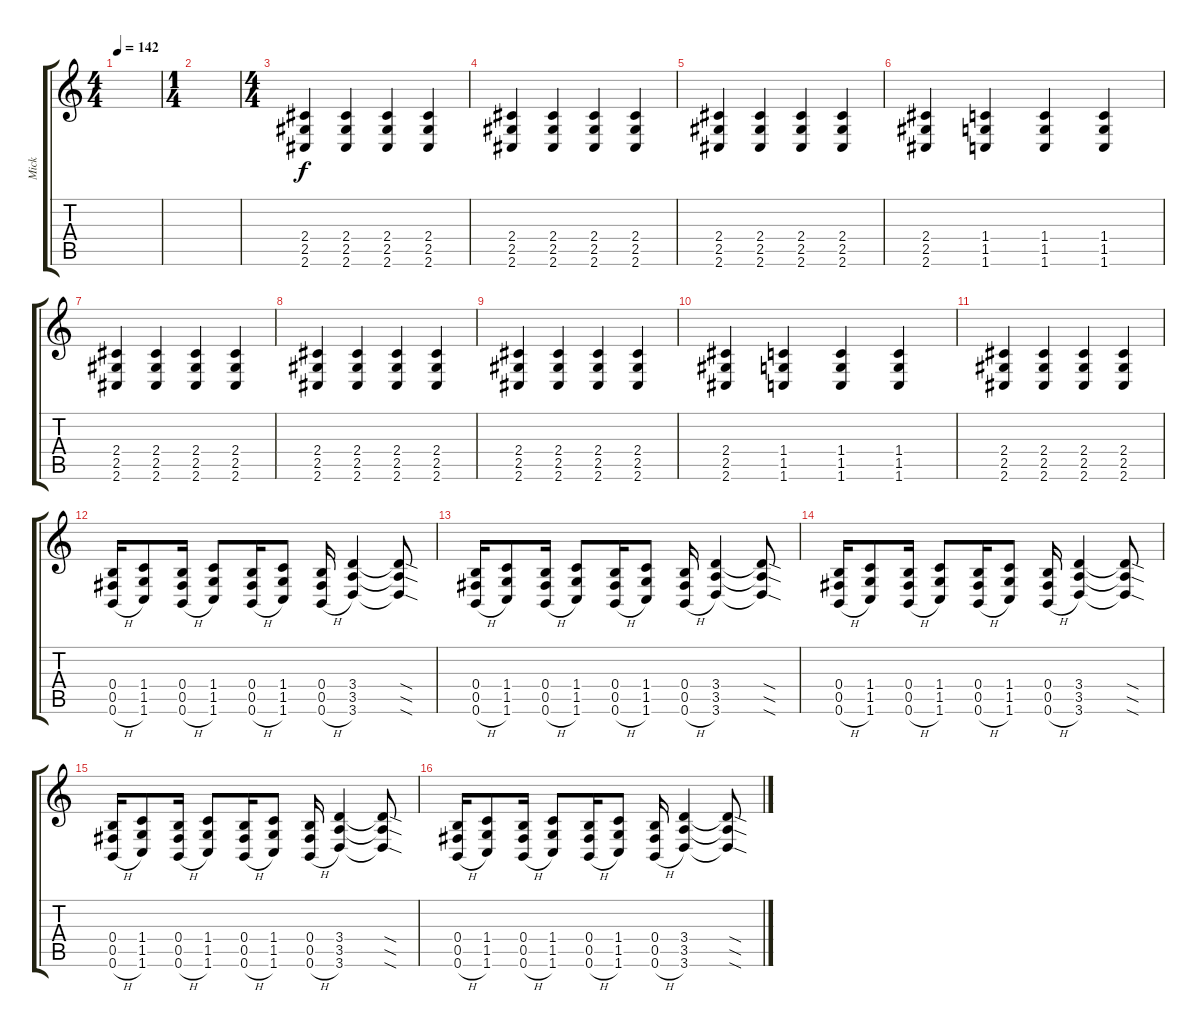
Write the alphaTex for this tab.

\track ("Mick" "Mick") {instrument distortionguitar}
\staff {score tabs}
\tuning (B3 Ab3 E3 B2 Gb2 B1) {hide}
\ts (4 4)
\tempo 142
\clef g2
\ks c
|
\ts (1 4)
|
\ts (4 4)
(2.4 2.5 2.6).4 (2.4 2.5 2.6).4 (2.4 2.5 2.6).4 (2.4 2.5 2.6).4 |
(2.4 2.5 2.6).4 (2.4 2.5 2.6).4 (2.4 2.5 2.6).4 (2.4 2.5 2.6).4 |
(2.4 2.5 2.6).4 (2.4 2.5 2.6).4 (2.4 2.5 2.6).4 (2.4 2.5 2.6).4 |
(2.4 2.5 2.6).4 (1.4 1.5 1.6).4 (1.4 1.5 1.6).4 (1.4 1.5 1.6).4 |
(2.4 2.5 2.6).4 (2.4 2.5 2.6).4 (2.4 2.5 2.6).4 (2.4 2.5 2.6).4 |
(2.4 2.5 2.6).4 (2.4 2.5 2.6).4 (2.4 2.5 2.6).4 (2.4 2.5 2.6).4 |
(2.4 2.5 2.6).4 (2.4 2.5 2.6).4 (2.4 2.5 2.6).4 (2.4 2.5 2.6).4 |
(2.4 2.5 2.6).4 (1.4 1.5 1.6).4 (1.4 1.5 1.6).4 (1.4 1.5 1.6).4 |
(2.4 2.5 2.6).4 (2.4 2.5 2.6).4 (2.4 2.5 2.6).4 (2.4 2.5 2.6).4 |
(0.4 0.5 0.6{h}).16 (1.4 1.5 1.6).8 (0.4 0.5 0.6{h}).16 (1.4 1.5 1.6).8 (0.4 0.5 0.6{h}).16 (1.4 1.5 1.6).8 (0.4 0.5 0.6{h}).16 (3.4 3.5 3.6).4 (3.4{sod t} 3.5{sod t} 3.6{sod t}).8 |
(0.4 0.5 0.6{h}).16 (1.4 1.5 1.6).8 (0.4 0.5 0.6{h}).16 (1.4 1.5 1.6).8 (0.4 0.5 0.6{h}).16 (1.4 1.5 1.6).8 (0.4 0.5 0.6{h}).16 (3.4 3.5 3.6).4 (3.4{sod t} 3.5{sod t} 3.6{sod t}).8 |
(0.4 0.5 0.6{h}).16 (1.4 1.5 1.6).8 (0.4 0.5 0.6{h}).16 (1.4 1.5 1.6).8 (0.4 0.5 0.6{h}).16 (1.4 1.5 1.6).8 (0.4 0.5 0.6{h}).16 (3.4 3.5 3.6).4 (3.4{sod t} 3.5{sod t} 3.6{sod t}).8 |
(0.4 0.5 0.6{h}).16 (1.4 1.5 1.6).8 (0.4 0.5 0.6{h}).16 (1.4 1.5 1.6).8 (0.4 0.5 0.6{h}).16 (1.4 1.5 1.6).8 (0.4 0.5 0.6{h}).16 (3.4 3.5 3.6).4 (3.4{sod t} 3.5{sod t} 3.6{sod t}).8 |
(0.4 0.5 0.6{h}).16 (1.4 1.5 1.6).8 (0.4 0.5 0.6{h}).16 (1.4 1.5 1.6).8 (0.4 0.5 0.6{h}).16 (1.4 1.5 1.6).8 (0.4 0.5 0.6{h}).16 (3.4 3.5 3.6).4 (3.4{sod t} 3.5{sod t} 3.6{sod t}).8
